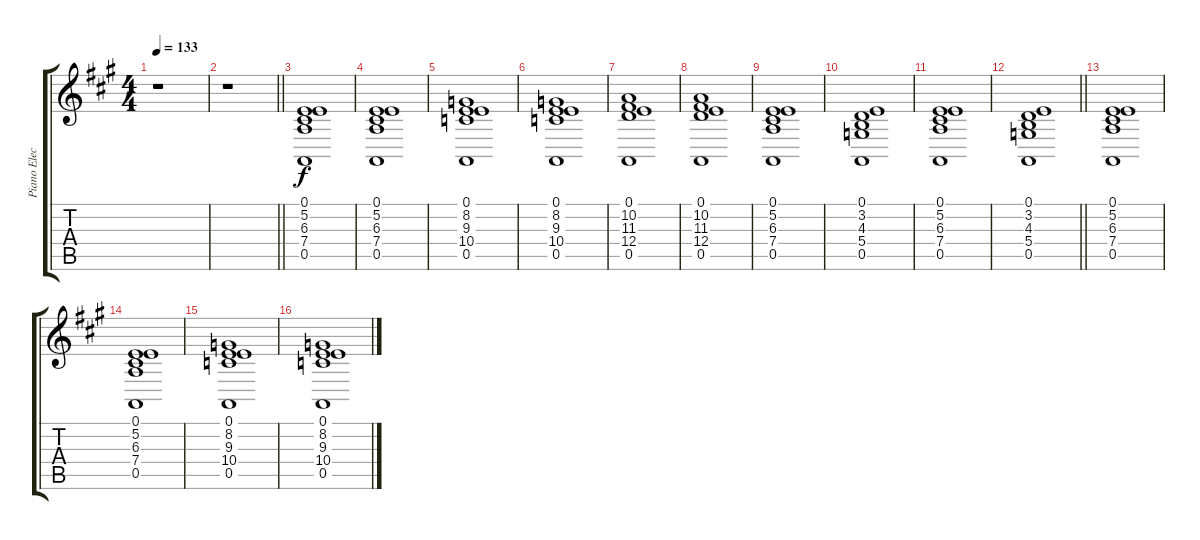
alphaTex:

\track ("Piano Elec." "Piano Elec") {instrument electricpiano1}
\staff {score tabs}
\tuning (E4 B3 G3 D3 A2 E2) {hide}
\ts (4 4)
\tempo 133
\clef g2
\ks a
r.1{dy f instrument electricpiano1} |
\barLineRight lightlight
r.1 |
(0.1 5.2 6.3 7.4 0.5).1 |
(0.1 5.2 6.3 7.4 0.5).1 |
(0.1 8.2 9.3 10.4 0.5).1 |
(0.1 8.2 9.3 10.4 0.5).1 |
(0.1 10.2 11.3 12.4 0.5).1 |
(0.1 10.2 11.3 12.4 0.5).1 |
(0.1 5.2 6.3 7.4 0.5).1 |
(0.1 3.2 4.3 5.4 0.5).1 |
(0.1 5.2 6.3 7.4 0.5).1 |
\barLineRight lightlight
(0.1 3.2 4.3 5.4 0.5).1 |
(0.1 5.2 6.3 7.4 0.5).1 |
(0.1 5.2 6.3 7.4 0.5).1 |
(0.1 8.2 9.3 10.4 0.5).1 |
(0.1 8.2 9.3 10.4 0.5).1
